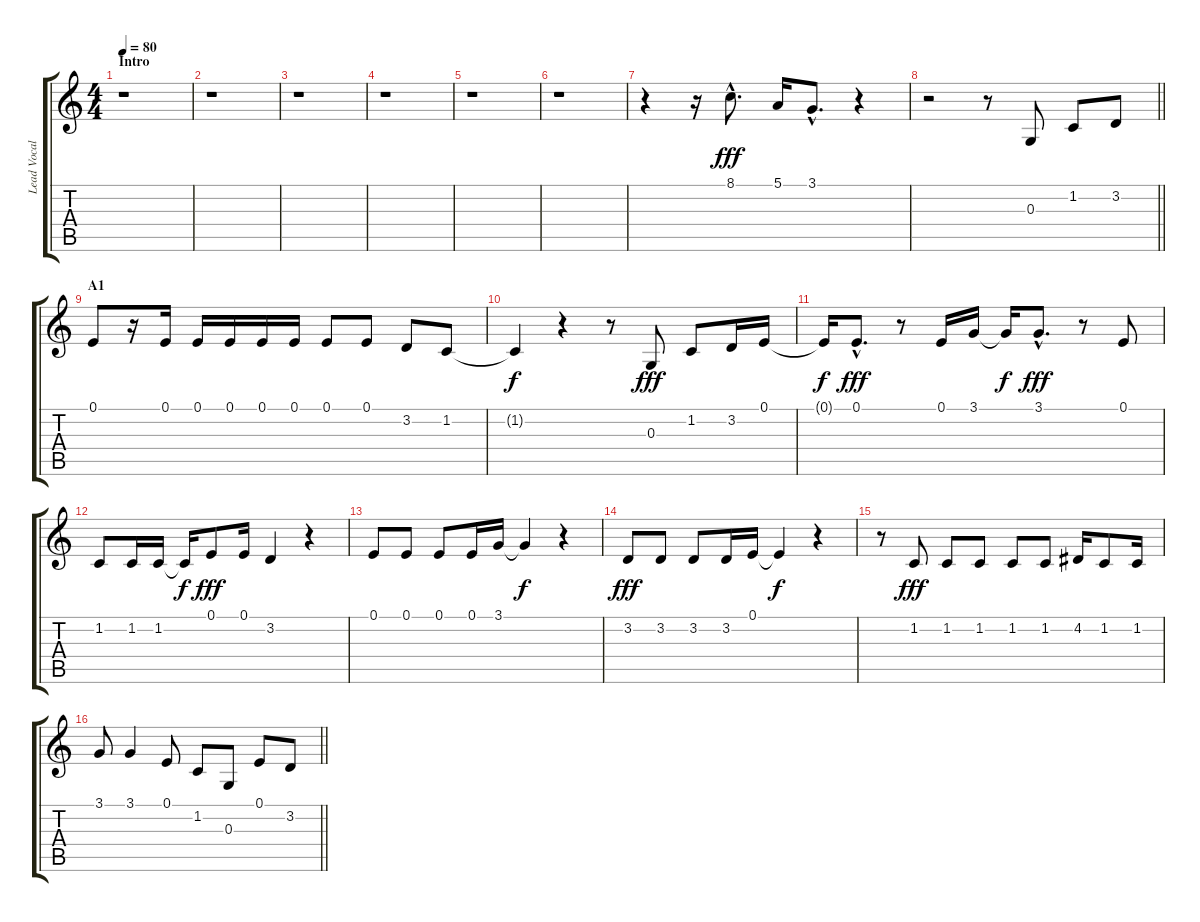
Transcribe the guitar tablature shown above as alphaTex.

\track ("Lead Vocals" "Lead Vocal") {instrument lead6voice}
\staff {score tabs}
\tuning (E4 B3 G3 D3 A2 E2) {hide}
\ts (4 4)
\section ("" "Intro")
\tempo 80
\clef g2
\ks c
r.1{dy fff instrument lead6voice} |
r.1 |
r.1 |
r.1 |
r.1 |
r.1 |
r.4 r.16 8.1{hac}.8{d} 5.1.16 3.1{hac}.8{d} r.4 |
\barLineRight lightlight
r.2 r.8 0.3.8 1.2.8 3.2.8 |
\section ("" "A1")
0.1.8 r.16 0.1.16 0.1.16 0.1.16 0.1.16 0.1.16 0.1.8 0.1.8 3.2.8 1.2.8 |
1.2{t}.4{dy f} r.4 r.8 0.3.8{dy fff} 1.2.8 3.2.16 0.1.16 |
0.1{t}.16{dy f} 0.1{hac}.8{d dy fff} r.8 0.1.16 3.1.16 3.1{t}.16{dy f} 3.1{hac}.8{d dy fff} r.8 0.1.8 |
1.2.8 1.2.16 1.2.16 1.2{t}.16{dy f} 0.1.8{dy fff} 0.1.16 3.2.4 r.4 |
0.1.8 0.1.8 0.1.8 0.1.16 3.1.16 3.1{t}.4{dy f} r.4 |
3.2.8{dy fff} 3.2.8 3.2.8 3.2.16 0.1.16 0.1{t}.4{dy f} r.4 |
r.8 1.2.8{dy fff} 1.2.8 1.2.8 1.2.8 1.2.8 4.2.16 1.2.8 1.2.16 |
\barLineRight lightlight
3.1.8 3.1.4 0.1.8 1.2.8 0.3.8 0.1.8 3.2.8
